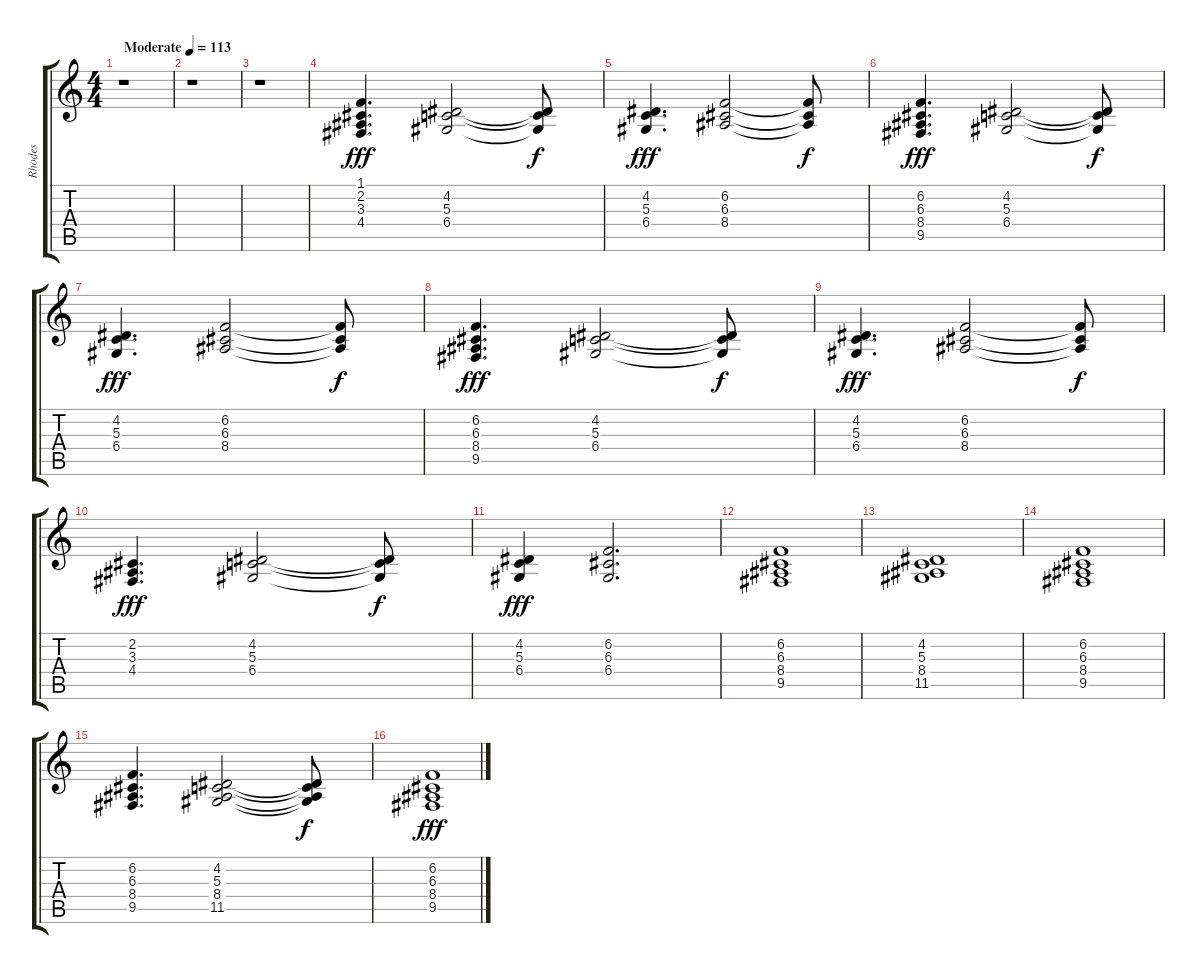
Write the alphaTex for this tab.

\track ("Rhodes" "Rhodes") {instrument electricpiano2}
\staff {score tabs}
\tuning (E4 B3 G3 D3 A2 E2) {hide}
\ts (4 4)
\tempo (113 "Moderate")
\clef g2
\ks c
r.1{dy fff instrument electricpiano2} |
r.1 |
r.1 |
(1.1 2.2 3.3 4.4).4{d} (4.2 5.3 6.4).2 (4.2{t} 5.3{t} 6.4{t}).8{dy f} |
(4.2 5.3 6.4).4{d dy fff} (6.2 6.3 8.4).2 (6.2{t} 6.3{t} 8.4{t}).8{dy f} |
(6.2 6.3 8.4 9.5).4{d dy fff} (4.2 5.3 6.4).2 (4.2{t} 5.3{t} 6.4{t}).8{dy f} |
(4.2 5.3 6.4).4{d dy fff} (6.2 6.3 8.4).2 (6.2{t} 6.3{t} 8.4{t}).8{dy f} |
(6.2 6.3 8.4 9.5).4{d dy fff} (4.2 5.3 6.4).2 (4.2{t} 5.3{t} 6.4{t}).8{dy f} |
(4.2 5.3 6.4).4{d dy fff} (6.2 6.3 8.4).2 (6.2{t} 6.3{t} 8.4{t}).8{dy f} |
(2.2 3.3 4.4).4{d dy fff} (4.2 5.3 6.4).2 (4.2{t} 5.3{t} 6.4{t}).8{dy f} |
(4.2 5.3 6.4).4{dy fff} (6.2 6.3 6.4).2{d} |
(6.2 6.3 8.4 9.5).1 |
(4.2 5.3 8.4 11.5).1 |
(6.2 6.3 8.4 9.5).1 |
(6.2 6.3 8.4 9.5).4{d} (4.2 5.3 8.4 11.5).2 (4.2{t} 5.3{t} 8.4{t} 11.5{t}).8{dy f} |
(6.2 6.3 8.4 9.5).1{dy fff}
